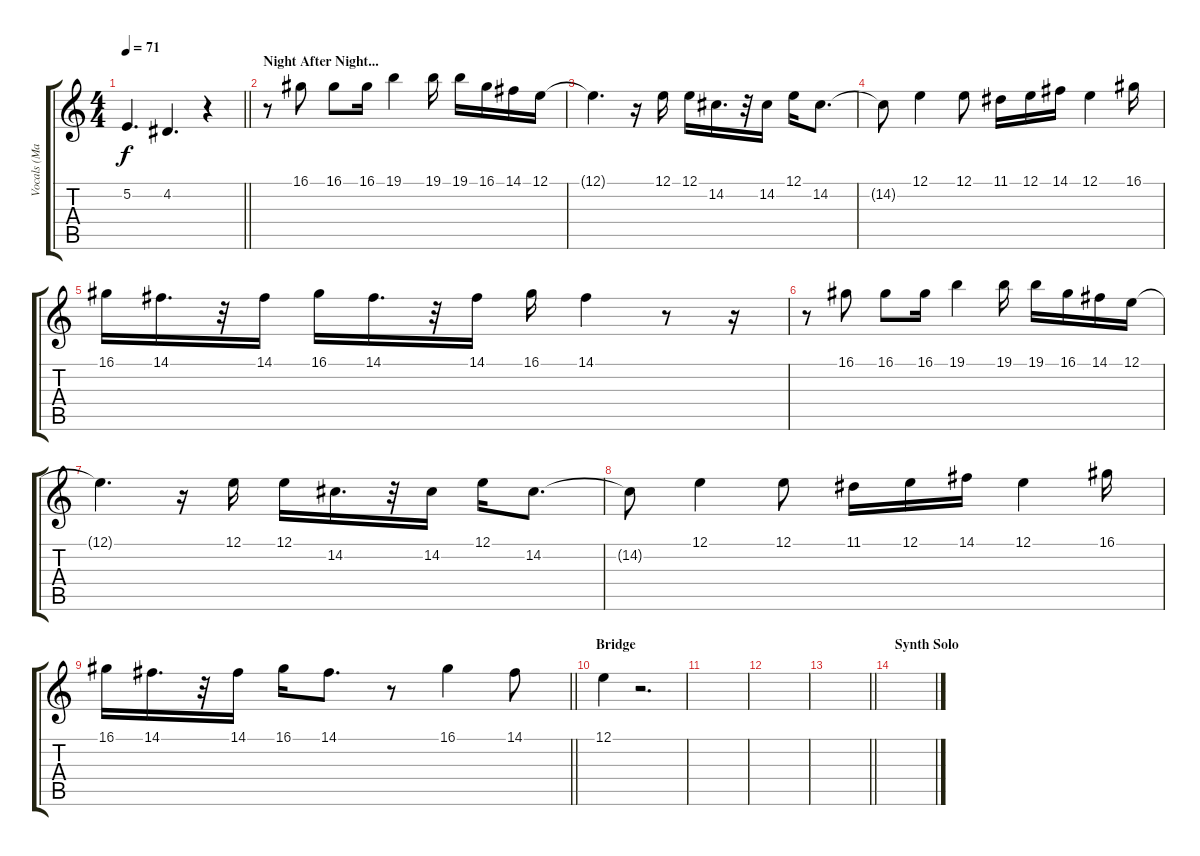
\track ("Vocals (Maja)" "Vocals (Ma") {instrument vibraphone}
\staff {score tabs}
\tuning (E4 B3 G3 D3 A2 E2) {hide}
\ts (4 4)
\tempo 71
\clef g2
\barLineRight lightlight
\ks c
5.2.4{d dy f} 4.2.4{d} r.4 |
\section ("" "Night After Night...")
r.8 16.1.8 16.1.8 16.1.16 19.1.4 19.1.16 19.1.16 16.1.16 14.1.16 12.1.16 |
12.1{t}.4{d} r.16 12.1.16 12.1.16 14.2.16{d} r.32 14.2.16 12.1.16 14.2.8{d} |
14.2{t}.8 12.1.4 12.1.8 11.1.16 12.1.16 14.1.16 12.1.4 16.1.16 |
16.1.16 14.1.16{d} r.32 14.1.16 16.1.16 14.1.16{d} r.32 14.1.16 16.1.16 14.1.4 r.8 r.16 |
r.8 16.1.8 16.1.8 16.1.16 19.1.4 19.1.16 19.1.16 16.1.16 14.1.16 12.1.16 |
12.1{t}.4{d} r.16 12.1.16 12.1.16 14.2.16{d} r.32 14.2.16 12.1.16 14.2.8{d} |
14.2{t}.8 12.1.4 12.1.8 11.1.16 12.1.16 14.1.16 12.1.4 16.1.16 |
\barLineRight lightlight
16.1.16 14.1.16{d} r.32 14.1.16 16.1.16 14.1.8{d} r.8 16.1.4 14.1.8 |
\section ("" "Bridge")
12.1.4 r.2{d} |
|
|
\barLineRight lightlight
|
\section ("" "Synth Solo")
